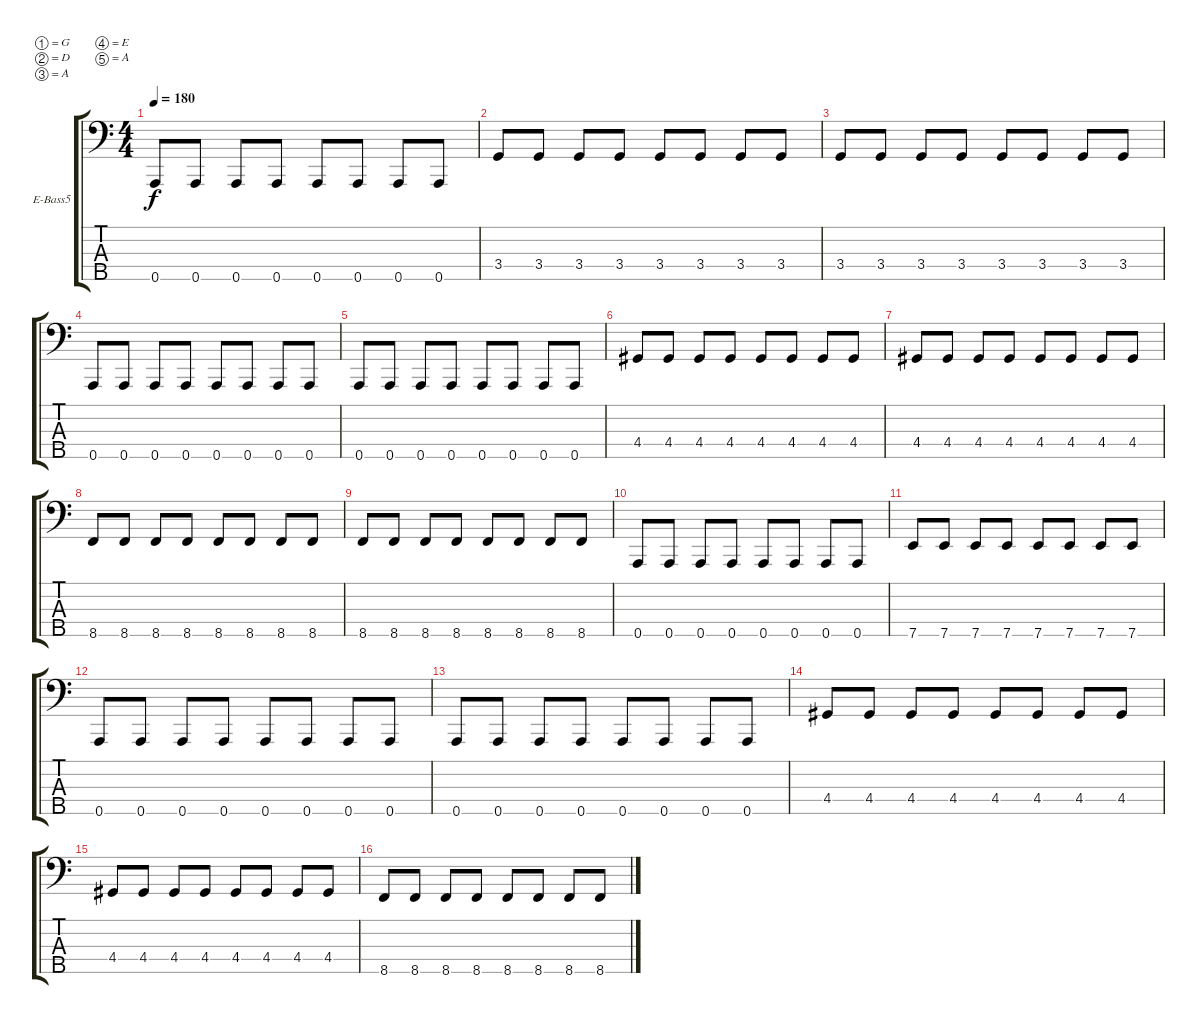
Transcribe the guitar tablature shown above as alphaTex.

\bracketExtendMode groupsimilarinstruments
\firstSystemTrackNameOrientation horizontal
\otherSystemsTrackNameOrientation horizontal
\track ("Bass" "E-Bass5") {instrument electricbasspick}
\staff {score tabs}
\tuning (G2 D2 A1 E1 A0)
\ts (4 4)
\tempo 180
\clef f4
\ks c
0.5.8{dy f} 0.5.8 0.5.8 0.5.8 0.5.8 0.5.8 0.5.8 0.5.8 |
3.4.8 3.4.8 3.4.8 3.4.8 3.4.8 3.4.8 3.4.8 3.4.8 |
3.4.8 3.4.8 3.4.8 3.4.8 3.4.8 3.4.8 3.4.8 3.4.8 |
0.5.8 0.5.8 0.5.8 0.5.8 0.5.8 0.5.8 0.5.8 0.5.8 |
0.5.8 0.5.8 0.5.8 0.5.8 0.5.8 0.5.8 0.5.8 0.5.8 |
4.4.8 4.4.8 4.4.8 4.4.8 4.4.8 4.4.8 4.4.8 4.4.8 |
4.4.8 4.4.8 4.4.8 4.4.8 4.4.8 4.4.8 4.4.8 4.4.8 |
8.5.8 8.5.8 8.5.8 8.5.8 8.5.8 8.5.8 8.5.8 8.5.8 |
8.5.8 8.5.8 8.5.8 8.5.8 8.5.8 8.5.8 8.5.8 8.5.8 |
0.5.8 0.5.8 0.5.8 0.5.8 0.5.8 0.5.8 0.5.8 0.5.8 |
7.5.8 7.5.8 7.5.8 7.5.8 7.5.8 7.5.8 7.5.8 7.5.8 |
0.5.8 0.5.8 0.5.8 0.5.8 0.5.8 0.5.8 0.5.8 0.5.8 |
0.5.8 0.5.8 0.5.8 0.5.8 0.5.8 0.5.8 0.5.8 0.5.8 |
4.4.8 4.4.8 4.4.8 4.4.8 4.4.8 4.4.8 4.4.8 4.4.8 |
4.4.8 4.4.8 4.4.8 4.4.8 4.4.8 4.4.8 4.4.8 4.4.8 |
8.5.8 8.5.8 8.5.8 8.5.8 8.5.8 8.5.8 8.5.8 8.5.8
